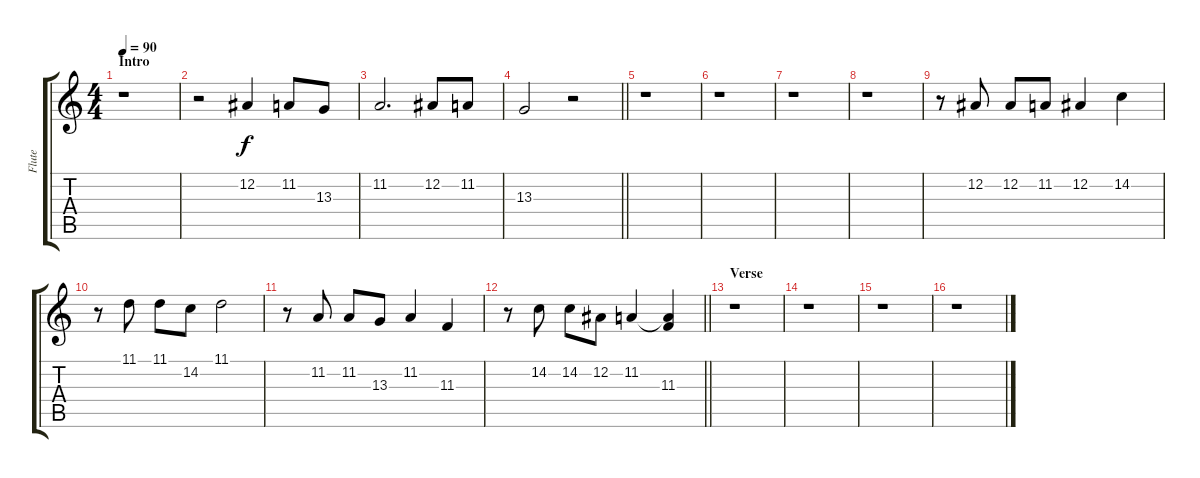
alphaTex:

\track ("Flute" "Flute") {instrument flute}
\staff {score tabs}
\tuning (Eb4 Bb3 Gb3 Db3 Ab2 Eb2) {hide}
\ts (4 4)
\section ("" "Intro")
\tempo 90
\clef g2
\ks c
r.1{dy f instrument flute} |
r.2 12.2.4 11.2.8 13.3.8 |
11.2.2{d} 12.2.8 11.2.8 |
\barLineRight lightlight
13.3.2 r.2 |
r.1 |
r.1 |
r.1 |
r.1 |
r.8 12.2.8 12.2.8 11.2.8 12.2.4 14.2.4 |
r.8 11.1.8 11.1.8 14.2.8 11.1.2 |
r.8 11.2.8 11.2.8 13.3.8 11.2.4 11.3.4 |
\barLineRight lightlight
r.8 14.2.8 14.2.8 12.2.8 11.2.4 (11.2{t} 11.3).4 |
\section ("" "Verse")
r.1 |
r.1 |
r.1 |
r.1
